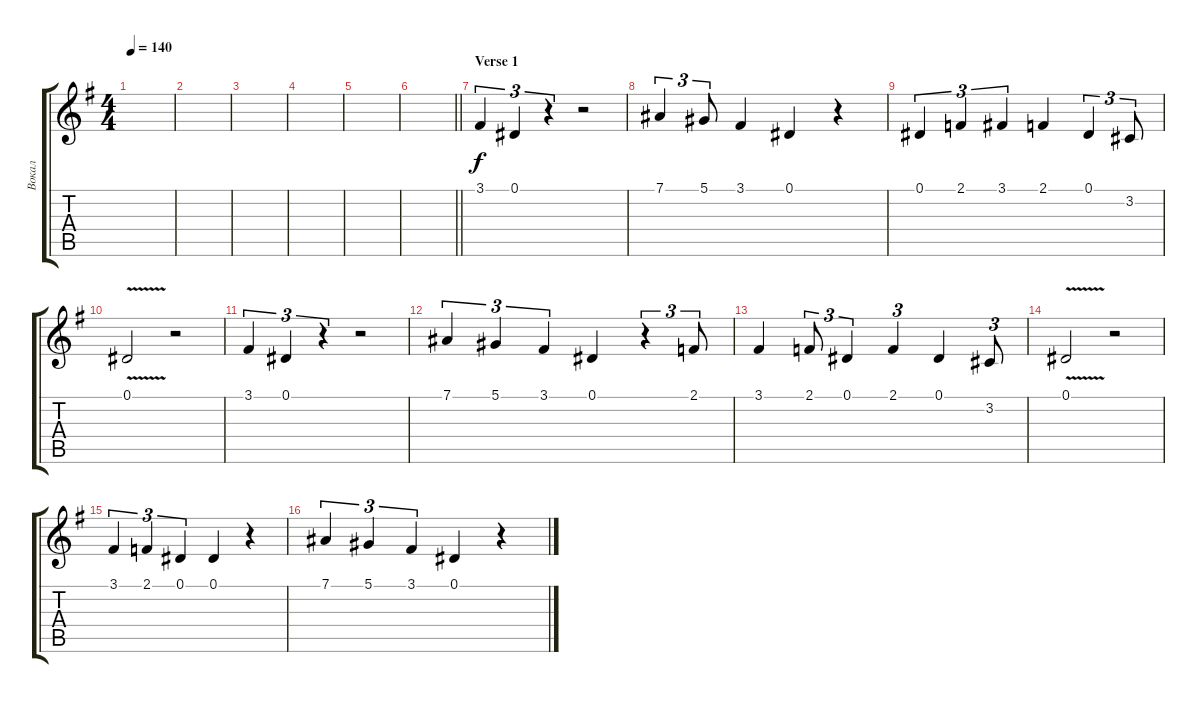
\track ("Вокал" "Вокал") {instrument trumpet}
\staff {score tabs}
\tuning (Eb4 Bb3 Gb3 Db3 Ab2 Eb2) {hide}
\ts (4 4)
\tempo 140
\clef g2
\ks eminor
|
|
|
|
|
\barLineRight lightlight
|
\section ("" "Verse 1")
3.1.4{tu (3 2)} 0.1.4{tu (3 2)} r.4{tu (3 2)} r.2 |
7.1.4{tu (3 2)} 5.1.8{tu (3 2)} 3.1.4 0.1.4 r.4 |
0.1.4{tu (3 2)} 2.1.4{tu (3 2)} 3.1.4{tu (3 2)} 2.1.4 0.1.4{tu (3 2)} 3.2.8{tu (3 2)} |
0.1{v}.2 r.2 |
3.1.4{tu (3 2)} 0.1.4{tu (3 2)} r.4{tu (3 2)} r.2 |
7.1.4{tu (3 2)} 5.1.4{tu (3 2)} 3.1.4{tu (3 2)} 0.1.4 r.4{tu (3 2)} 2.1.8{tu (3 2)} |
3.1.4 2.1.8{tu (3 2)} 0.1.4{tu (3 2)} 2.1.4{tu (3 2)} 0.1.4 3.2.8{tu (3 2)} |
0.1{v}.2 r.2 |
3.1.4{tu (3 2)} 2.1.4{tu (3 2)} 0.1.4{tu (3 2)} 0.1.4 r.4 |
7.1.4{tu (3 2)} 5.1.4{tu (3 2)} 3.1.4{tu (3 2)} 0.1.4 r.4
